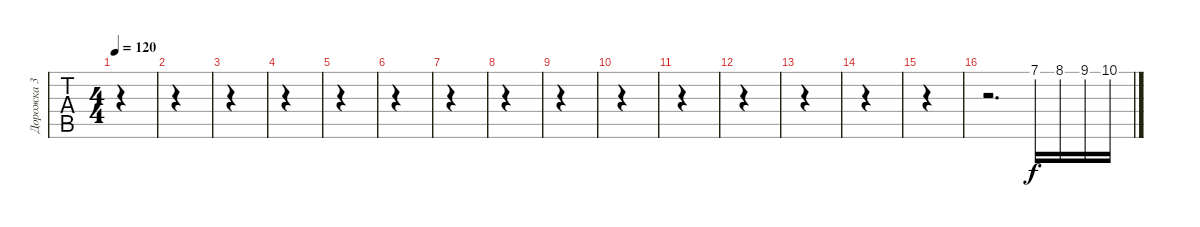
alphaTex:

\track ("Дорожка 3" "Дорожка 3") {instrument trumpet}
\staff {tabs}
\tuning (E4 B3 G3 D3 A2 E2) {hide}
\ts (4 4)
\tempo 120
\clef g2
\ks c
|
|
|
|
|
|
|
|
|
|
|
|
|
|
|
r.2{d} 7.1.16 8.1.16 9.1.16 10.1.16
